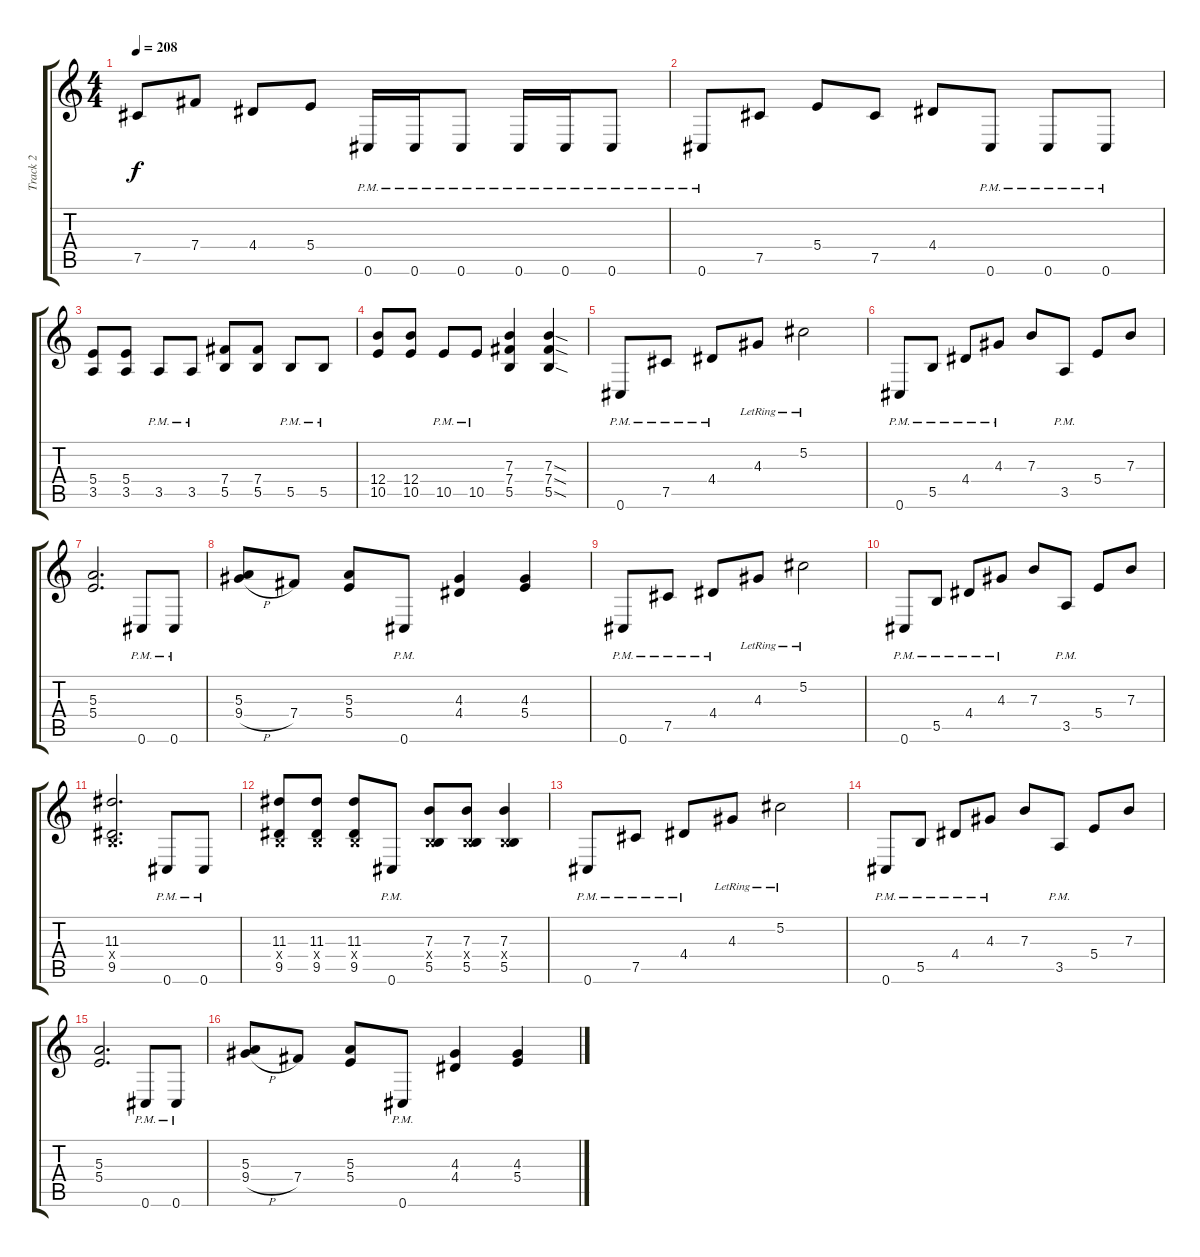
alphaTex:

\track ("Track 2" "Track 2") {instrument distortionguitar}
\staff {score tabs}
\tuning (Db4 Ab3 E3 B2 Gb2 Db2) {hide}
\ts (4 4)
\tempo 208
\clef g2
\ks c
7.5.8{dy f} 7.4.8 4.4.8 5.4.8 0.6{pm}.16 0.6{pm}.16 0.6{pm}.8 0.6{pm}.16 0.6{pm}.16 0.6{pm}.8 |
0.6{pm}.8 7.5.8 5.4.8 7.5.8 4.4.8 0.6{pm}.8 0.6{pm}.8 0.6{pm}.8 |
(5.4 3.5).8 (5.4 3.5).8 3.5{pm}.8 3.5{pm}.8 (7.4 5.5).8 (7.4 5.5).8 5.5{pm}.8 5.5{pm}.8 |
(12.4 10.5).8 (12.4 10.5).8 10.5{pm}.8 10.5{pm}.8 (7.3 7.4 5.5).4 (7.3{sod} 7.4{sod} 5.5{sod}).4 |
0.6{pm}.8 7.5{pm}.8 4.4{pm}.8 4.3{lr}.8 5.2{lr}.2 |
0.6{pm}.8 5.5{pm}.8 4.4{pm}.8 4.3{pm}.8 7.3.8 3.5{pm}.8 5.4.8 7.3.8 |
(5.3 5.4).2{d} 0.6{pm}.8 0.6{pm}.8 |
(5.3 9.4{h}).8 7.4.8 (5.3 5.4).8 0.6{pm}.8 (4.3 4.4).4 (4.3 5.4).4 |
0.6{pm}.8 7.5{pm}.8 4.4{pm}.8 4.3{lr}.8 5.2{lr}.2 |
0.6{pm}.8 5.5{pm}.8 4.4{pm}.8 4.3{pm}.8 7.3.8 3.5{pm}.8 5.4.8 7.3.8 |
(11.3 0.4{x} 9.5).2{d} 0.6{pm}.8 0.6{pm}.8 |
(11.3 0.4{x} 9.5).8 (11.3 0.4{x} 9.5).8 (11.3 0.4{x} 9.5).8 0.6{pm}.8 (7.3 0.4{x} 5.5).8 (7.3 0.4{x} 5.5).8 (7.3 0.4{x} 5.5).4 |
0.6{pm}.8 7.5{pm}.8 4.4{pm}.8 4.3{lr}.8 5.2{lr}.2 |
0.6{pm}.8 5.5{pm}.8 4.4{pm}.8 4.3{pm}.8 7.3.8 3.5{pm}.8 5.4.8 7.3.8 |
(5.3 5.4).2{d} 0.6{pm}.8 0.6{pm}.8 |
(5.3 9.4{h}).8 7.4.8 (5.3 5.4).8 0.6{pm}.8 (4.3 4.4).4 (4.3 5.4).4
